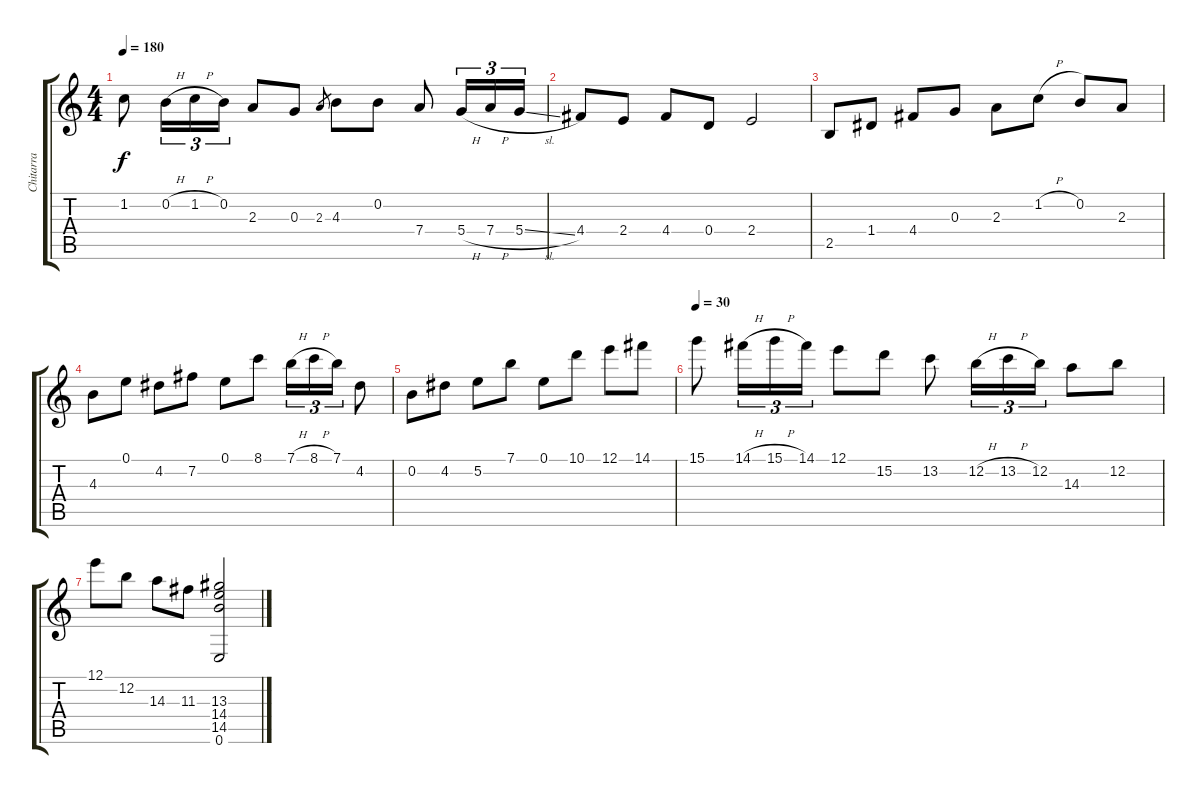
\track ("Chitarra" "Chitarra") {instrument acousticguitarnylon}
\staff {score tabs}
\tuning (E4 B3 G3 D3 A2 E2) {hide}
\ts (4 4)
\tempo 180
\clef g2
\ks c
1.2.8{dy f} 0.2{h}.16{tu (3 2)} 1.2{h}.16{tu (3 2)} 0.2.16{tu (3 2)} 2.3.8 0.3.8 2.3.8{gr} 4.3.8 0.2.8 7.4.8 5.4{h}.16{tu (3 2)} 7.4{h}.16{tu (3 2)} 5.4{sl}.16{tu (3 2)} |
4.4.8 2.4.8 4.4.8 0.4.8 2.4.2 |
2.5.8 1.4.8 4.4.8 0.3.8 2.3.8 1.2{h}.8 0.2.8 2.3.8 |
4.3.8 0.1.8 4.2.8 7.2.8 0.1.8 8.1.8 7.1{h}.16{tu (3 2)} 8.1{h}.16{tu (3 2)} 7.1.16{tu (3 2)} 4.2.8 |
0.2.8 4.2.8 5.2.8 7.1.8 0.1.8 10.1.8 12.1.8 14.1.8 |
\tempo 30
15.1.8 14.1{h}.16{tu (3 2)} 15.1{h}.16{tu (3 2)} 14.1.16{tu (3 2)} 12.1.8 15.2.8 13.2.8 12.2{h}.16{tu (3 2)} 13.2{h}.16{tu (3 2)} 12.2.16{tu (3 2)} 14.3.8 12.2.8 |
12.1.8 12.2.8 14.3.8 11.3.8 (13.3 14.4 14.5 0.6).2
